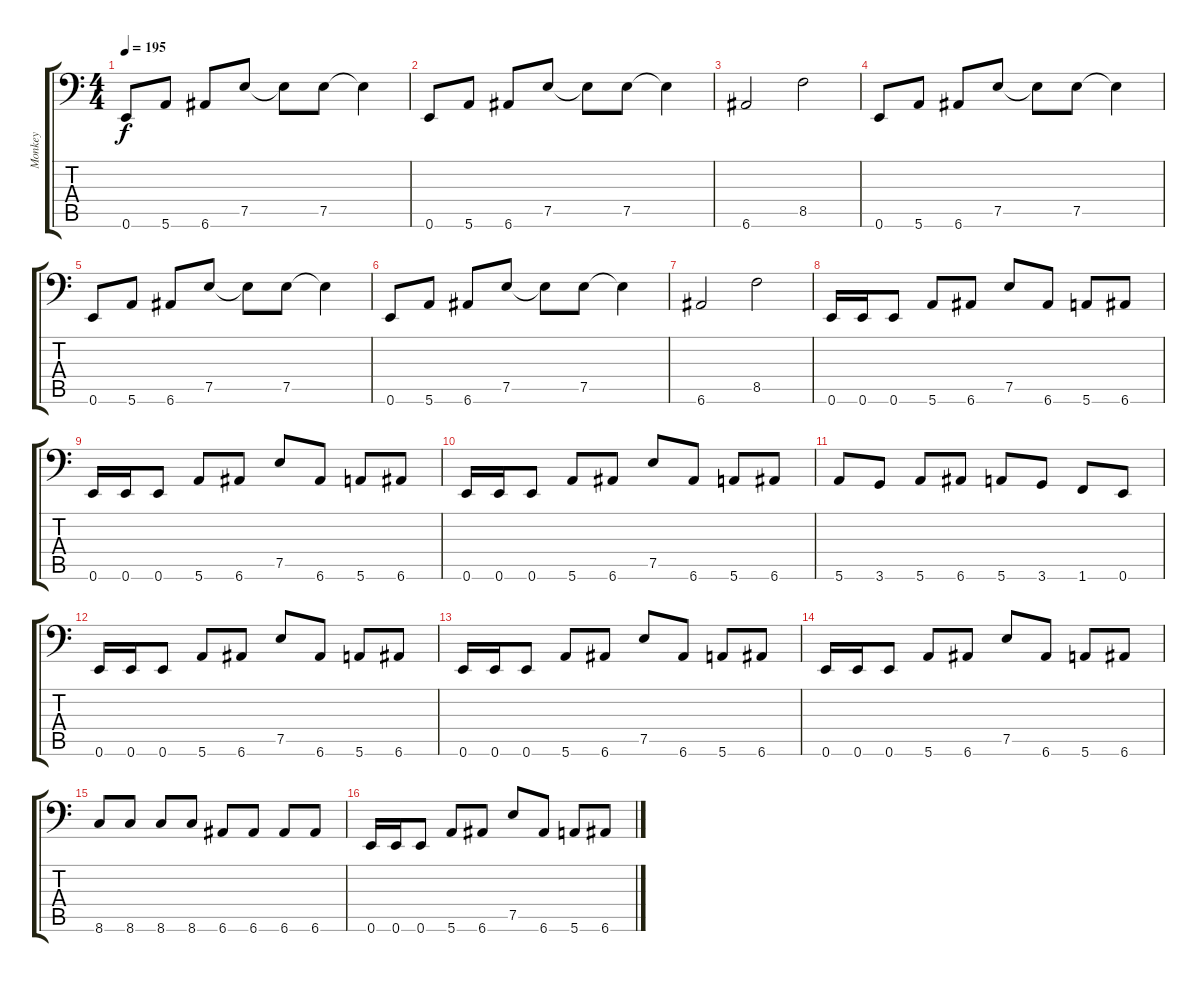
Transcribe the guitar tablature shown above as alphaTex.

\track ("Monkey" "Monkey") {instrument electricbassfinger}
\staff {score tabs}
\tuning (E3 B2 G2 D2 A1 E1) {hide}
\ts (4 4)
\tempo 195
\clef f4
\ks c
0.6.8{dy f} 5.6.8 6.6.8 7.5.8 7.5{t}.8 7.5.8 7.5{t}.4 |
0.6.8 5.6.8 6.6.8 7.5.8 7.5{t}.8 7.5.8 7.5{t}.4 |
6.6.2 8.5.2 |
0.6.8 5.6.8 6.6.8 7.5.8 7.5{t}.8 7.5.8 7.5{t}.4 |
0.6.8 5.6.8 6.6.8 7.5.8 7.5{t}.8 7.5.8 7.5{t}.4 |
0.6.8 5.6.8 6.6.8 7.5.8 7.5{t}.8 7.5.8 7.5{t}.4 |
6.6.2 8.5.2 |
0.6.16 0.6.16 0.6.8 5.6.8 6.6.8 7.5.8 6.6.8 5.6.8 6.6.8 |
0.6.16 0.6.16 0.6.8 5.6.8 6.6.8 7.5.8 6.6.8 5.6.8 6.6.8 |
0.6.16 0.6.16 0.6.8 5.6.8 6.6.8 7.5.8 6.6.8 5.6.8 6.6.8 |
5.6.8 3.6.8 5.6.8 6.6.8 5.6.8 3.6.8 1.6.8 0.6.8 |
0.6.16 0.6.16 0.6.8 5.6.8 6.6.8 7.5.8 6.6.8 5.6.8 6.6.8 |
0.6.16 0.6.16 0.6.8 5.6.8 6.6.8 7.5.8 6.6.8 5.6.8 6.6.8 |
0.6.16 0.6.16 0.6.8 5.6.8 6.6.8 7.5.8 6.6.8 5.6.8 6.6.8 |
8.6.8 8.6.8 8.6.8 8.6.8 6.6.8 6.6.8 6.6.8 6.6.8 |
0.6.16 0.6.16 0.6.8 5.6.8 6.6.8 7.5.8 6.6.8 5.6.8 6.6.8
